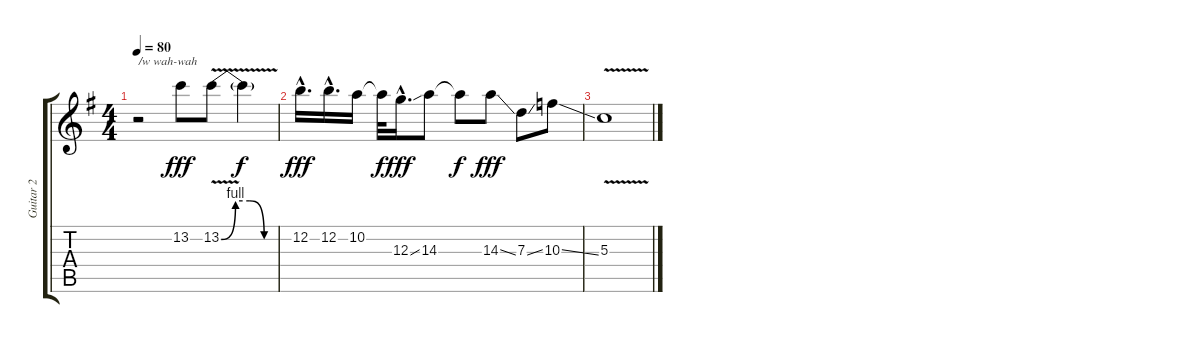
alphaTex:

\track ("Guitar 2" "Guitar 2") {instrument distortionguitar}
\staff {score tabs}
\tuning (E4 B3 G3 D3 A2 E2) {hide}
\ts (4 4)
\tempo 80
\clef g2
\ks g
r.2{txt "/w wah-wah" dy fff instrument distortionguitar} 13.2.8 13.2{be (custom 0 0 15 4 30 4 45 0 60 0) v}.8 13.2{t}.4{dy f} |
12.2{hac}.16{d dy fff} 12.2{hac}.16{d} 10.2.16 10.2{t}.32{dy f} 12.3{ss hac}.16{d dy fff} 14.3.8 14.3{t}.8{dy f} 14.3{ss}.8{dy fff} 7.3{ss}.8 10.3{ss}.8 |
5.3{v}.1
